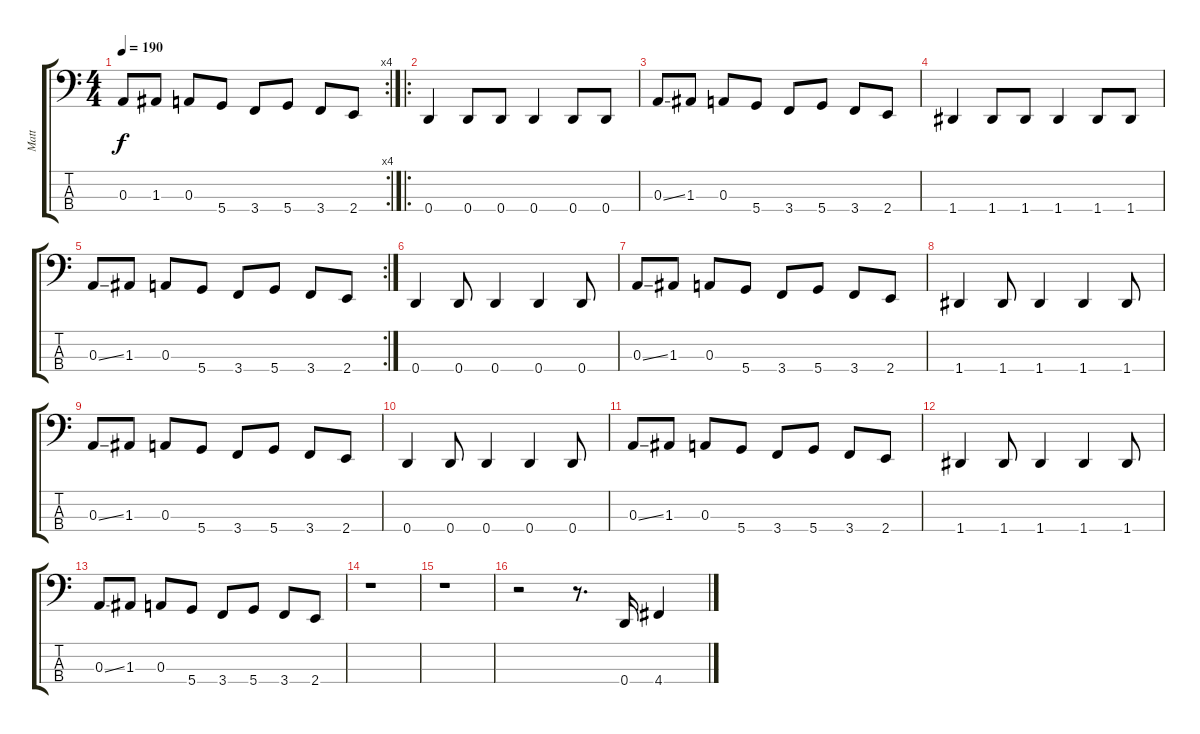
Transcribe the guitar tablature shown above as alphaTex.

\track ("Matt" "Matt") {instrument electricbasspick}
\staff {score tabs}
\tuning (G2 D2 A1 D1) {hide}
\rc 4
\ts (4 4)
\tempo 190
\clef f4
\ks c
0.3.8{dy f} 1.3.8 0.3.8 5.4.8 3.4.8 5.4.8 3.4.8 2.4.8 |
\ro
0.4.4 0.4.8 0.4.8 0.4.4 0.4.8 0.4.8 |
0.3{ss}.8 1.3.8 0.3.8 5.4.8 3.4.8 5.4.8 3.4.8 2.4.8 |
1.4.4 1.4.8 1.4.8 1.4.4 1.4.8 1.4.8 |
\rc 2
0.3{ss}.8 1.3.8 0.3.8 5.4.8 3.4.8 5.4.8 3.4.8 2.4.8 |
0.4.4 0.4.8 0.4.4 0.4.4 0.4.8 |
0.3{ss}.8 1.3.8 0.3.8 5.4.8 3.4.8 5.4.8 3.4.8 2.4.8 |
1.4.4 1.4.8 1.4.4 1.4.4 1.4.8 |
0.3{ss}.8 1.3.8 0.3.8 5.4.8 3.4.8 5.4.8 3.4.8 2.4.8 |
0.4.4 0.4.8 0.4.4 0.4.4 0.4.8 |
0.3{ss}.8 1.3.8 0.3.8 5.4.8 3.4.8 5.4.8 3.4.8 2.4.8 |
1.4.4 1.4.8 1.4.4 1.4.4 1.4.8 |
0.3{ss}.8 1.3.8 0.3.8 5.4.8 3.4.8 5.4.8 3.4.8 2.4.8 |
r.1 |
r.1 |
r.2 r.8{d} 0.4.16 4.4.4
